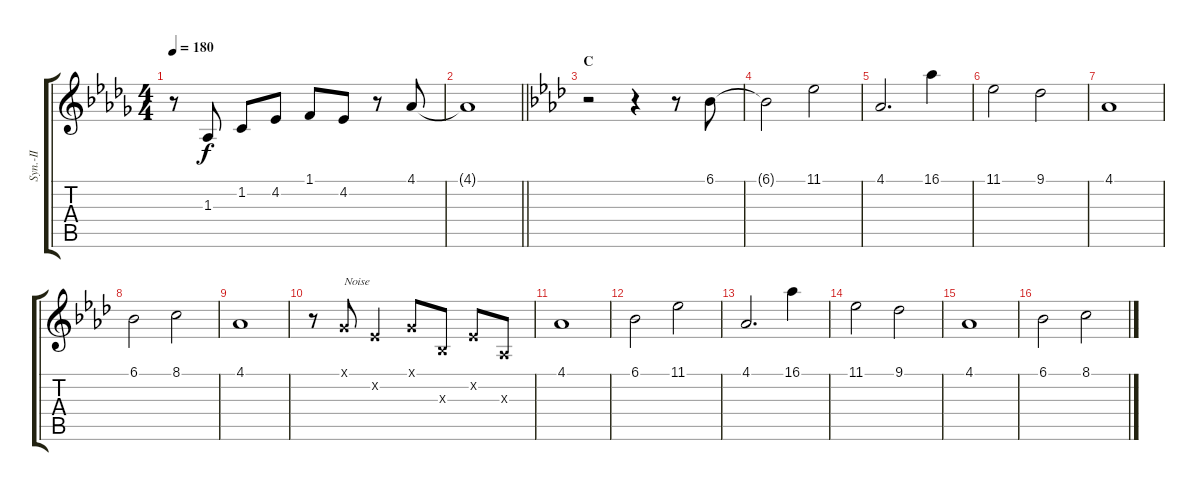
\track ("Syn.-II" "Syn.-II") {instrument lead2sawtooth}
\staff {score tabs}
\tuning (E4 B3 G3 D3 A2 E2) {hide}
\ts (4 4)
\tempo 180
\clef g2
\ks db
r.8{dy f} 1.3.8 1.2.8 4.2.8 1.1.8 4.2.8 r.8 4.1.8 |
\barLineRight lightlight
4.1{t}.1 |
\section ("" "C")
\ks ab
r.2 r.4 r.8 6.1.8 |
6.1{t}.2 11.1.2 |
4.1.2{d} 16.1.4 |
11.1.2 9.1.2 |
4.1.1 |
6.1.2 8.1.2 |
4.1.1 |
r.8 3.1{x}.8{txt "Noise"} 4.2{x}.4 3.1{x}.8 3.3{x}.8 4.2{x}.8 1.3{x}.8 |
4.1.1 |
6.1.2 11.1.2 |
4.1.2{d} 16.1.4 |
11.1.2 9.1.2 |
4.1.1 |
6.1.2 8.1.2
